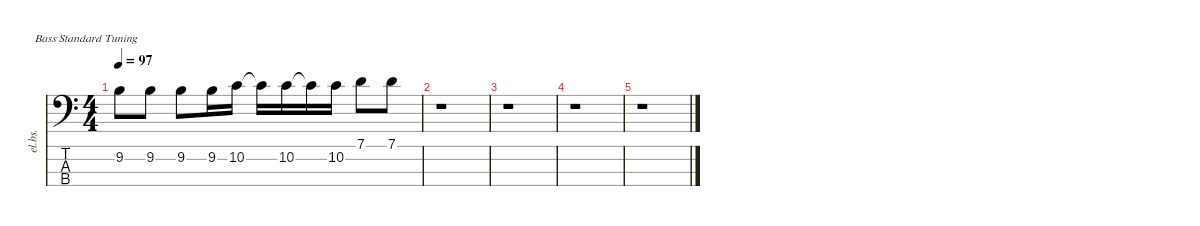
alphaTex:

\defaultSystemsLayout 4
\hideDynamics
\bracketExtendMode nobrackets
\track ("Electric Bass" "el.bs.") {instrument electricbasspick}
\staff {score tabs}
\tuning (G2 D2 A1 E1)
\ts (4 4)
\tempo 97
\clef f4
\ks c
9.2.8{dy mf beam Down} 9.2.8{beam Down} 9.2.8{beam Down} 9.2.16{beam Down} 10.2.16{beam Down} 10.2{t}.16{beam Down} 10.2.16{beam Down} 10.2{t}.16{beam Down} 10.2.16{beam Down} 7.1.8{beam Down} 7.1.8{beam Down} |
r.1{beam Down} |
r.1{beam Down} |
r.1{beam Down} |
r.1{beam Down}
